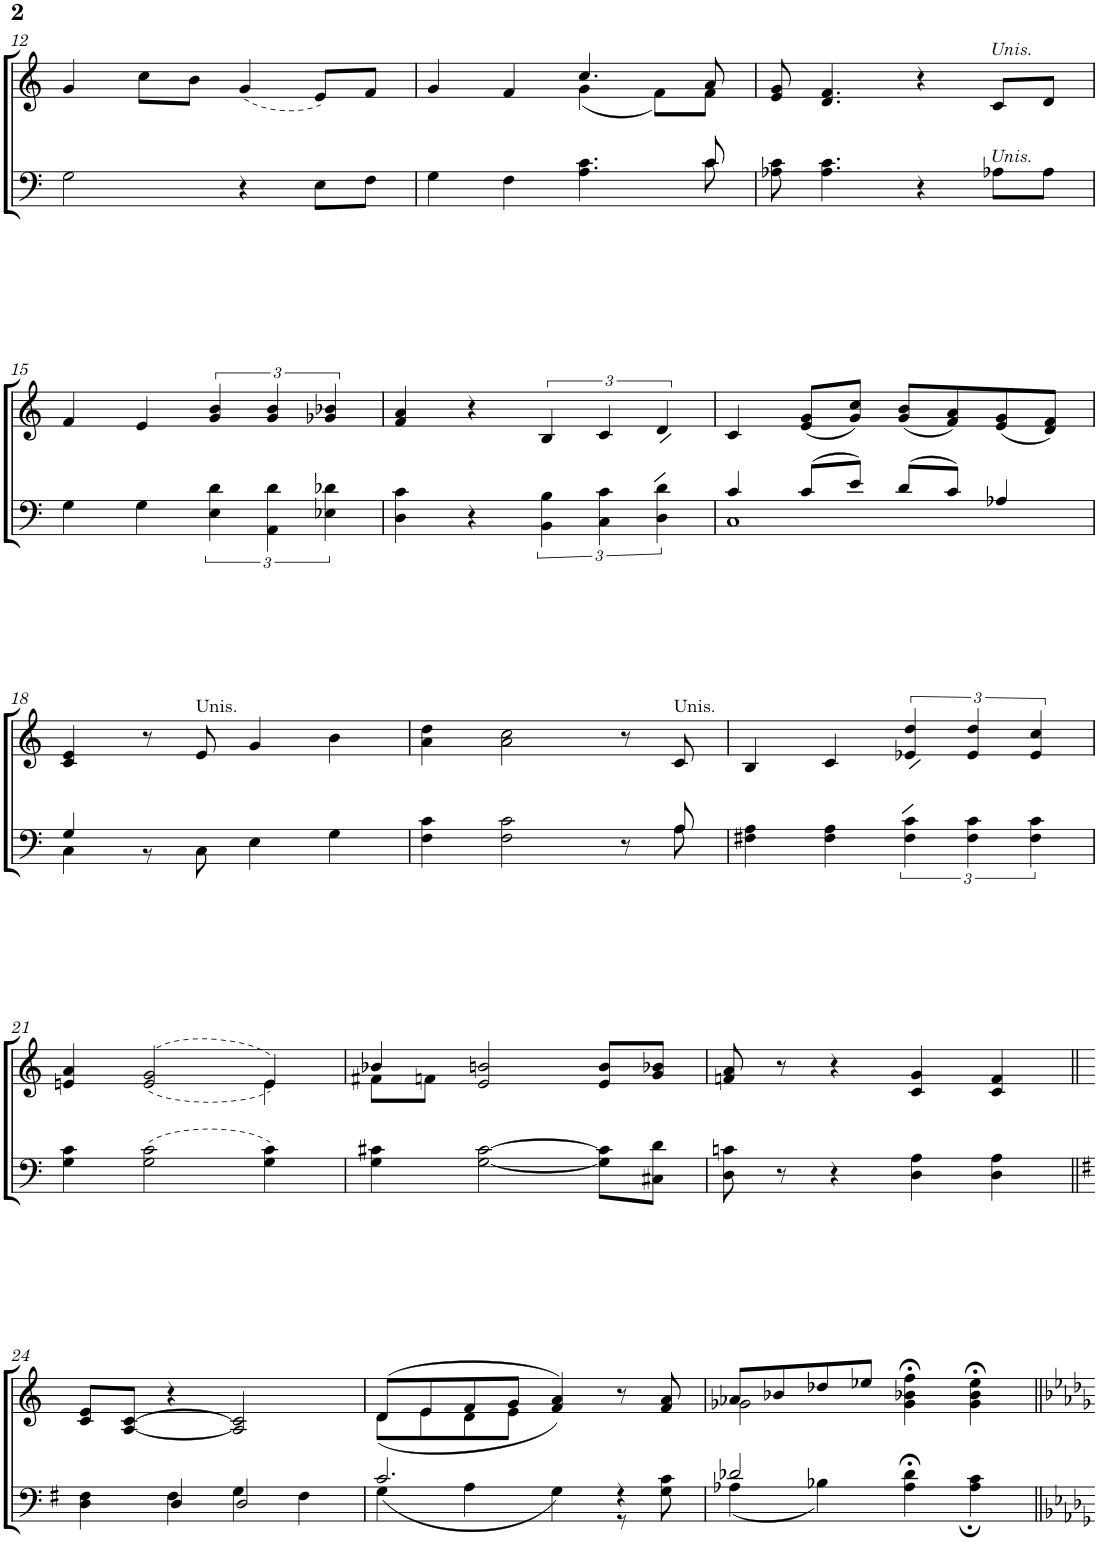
**kern	**kern	**kern
*part3	*part2	*part1
*staff3	*staff2	*staff1
*I"Tenor Bass	*I"Soprano Alto	*I"Voice
*	*	*I'V
!!LO:PB:g=z
*clefF4	*clefG2	*clefG2
*k[]	*k[]	*k[]
*M4/4	*M4/4	*M4/4
=12	=12	=12
2G\	4g/	1r
.	8cc\L	.
.	8b\J	.
4r	(4g/	.
8E\L	8e/L)	.
8F\J	8f/J	.
=13	=13	=13
*^	*^	*
4G\	2..ryy	4g/	2ryy	1r
4F\	.	4f/	.	.
4.A\ 4.c\	.	4.cc/	(4g\	.
.	.	.	8f\L)	.
8c/	8c\	8a/	8f\J	.
*v	*v	*	*	*
*	*v	*v	*
=14	=14	=14
8A-X\ 8c\	8e/ 8g/	1r
4.A-\ 4.c\	4.d/ 4.f/	.
4r	4r	.
!	!LO:TX:a:i:t=Unis.	!
!LO:TX:a:i:t=Unis.	!	!
8A-X\L	8c/L	.
8A-\J	8d/J	.
!!LO:LB:g=z
=15	=15	=15
4G\	4f/	1r
4G\	4e/	.
6E\ 6d\	6g/ 6b/	.
6AA\ 6d\	6g/ 6b/	.
6E-X\ 6d-X\	6g-X/ 6b-X/	.
=16	=16	=16
4D\ 4c\	4f/ 4a/	1r
4r	4r	.
6BB\ 6B\	6B/	.
6C\ 6c\	6c/	.
6D\ 6d\	6d/	.
=17	=17	=17
*^	*	*
4c/	1C	4c/	1r
(8c/L	.	(8e/ 8g/L	.
8e/J)	.	8g/ 8cc/J)	.
(8d/L	.	(8g/ 8b/L	.
8c/J)	.	8f/ 8a/)	.
4A-X/	.	(8e/ 8g/	.
.	.	8d/ 8f/J)	.
!!LO:LB:g=z
=18	=18	=18	=18
4G/	4C\	4c/ 4e/	1r
2.ryy	8r	8r	.
!	!	!LO:TX:a:t=Unis.	!
.	8C\	8e/	.
.	4E\	4g/	.
.	4G\	4b\	.
=19	=19	=19	=19
4F\ 4c\	2..ryy	4a\ 4dd\	1r
2F\ 2c\	.	2a\ 2cc\	.
8r	.	8r	.
!	!	!LO:TX:a:t=Unis.	!
8A/	8A\	8c/	.
*v	*v	*	*
=20	=20	=20
4F#X\ 4A\	4B/	1r
4F#\ 4A\	4c/	.
6F#\ 6c\	6e-X/ 6dd/	.
6F#\ 6c\	6e-/ 6dd/	.
6F#\ 6c\	6e-/ 6cc/	.
!!LO:LB:g=z
=21	=21	=21
*	*^	*
4G\ 4c\	4en/ 4a/	2.ryy	1r
(2G\ 2c\	(<(2e/ 2g/	.	.
4G\ 4c\)	4e/))	4e\	.
=22	=22	=22	=22
4G\ 4c#X\	4b-X/	8f#X\L	1r
.	.	8fn\J	.
[2G\ [2c#\	2e/ 2bn/	2.ryy	.
8G\] 8c#\]L	8e/ 8b/L	.	.
8C#X\ 8d\J	8g/ 8b-X/J	.	.
*	*v	*v	*
=23	=23	=23
8D\ 8cn\	8fn/ 8a/	1r
8r	8r	.
4r	4r	.
4D\ 4A\	4c/ 4g/	.
4D\ 4A\	4c/ 4f/	.
!!LO:LB:g=z
=24||	=24||	=24||
*k[f#]	*	*
*^	*	*
4D\ 4F#\	4ryy	8c/ 8e/L	1r
.	.	[8A/ [8c/J	.
4D/	4F#\	4r	.
2D/	4G\	2A/] 2c/]	.
.	4F#\	.	.
=25	=25	=25	=25
*	*	*^	*
2.c/	[4G\	(8d/L	8d\L	1r
.	.	8e/	8e\	.
.	4A\	8f/	8d\	.
.	.	8g/J	8e\J	.
.	4G\]	(4f/ 4a/)	2ryy	.
4r	8r	8r	.	.
.	8G\ 8c\	8f/ 8a/	.	.
=26	=26	=26	=26	=26
2d-X/	(4A-X\	8a-X/L	2g-X\	1r
.	.	8b-X/	.	.
.	4B-X\)	8dd-X/	.	.
.	.	8ee-X/J	.	.
4A-\;< 4d-\;<	2ryy	4g-\;< 4b-X\;< 4ff\;<	2ryy	.
4A-\ 4c\	.	4g-\;< 4b-\;< 4ee-\;<	.	.
*v	*v	*	*	*
*	*v	*v	*
=||	=||	=||
*-	*-	*-
